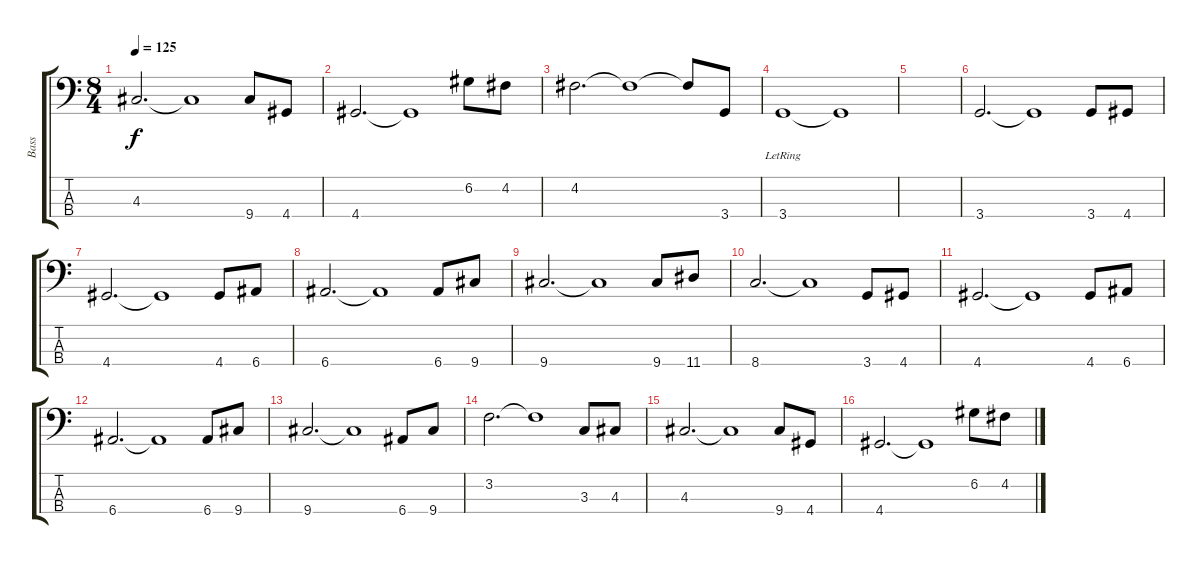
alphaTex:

\track ("Bass" "Bass") {instrument electricbassfinger}
\staff {score tabs}
\tuning (G2 D2 A1 E1) {hide}
\ts (8 4)
\tempo 125
\clef f4
\ks c
4.3.2{d dy f} 4.3{t}.1 9.4.8 4.4.8 |
4.4.2{d} 4.4{t}.1 6.2.8 4.2.8 |
4.2.2{d} 4.2{t}.1 4.2{t}.8 3.4.8 |
3.4{lr}.1 3.4{t}.1 |
|
3.4.2{d} 3.4{t}.1 3.4.8 4.4.8 |
4.4.2{d} 4.4{t}.1 4.4.8 6.4.8 |
6.4.2{d} 6.4{t}.1 6.4.8 9.4.8 |
9.4.2{d} 9.4{t}.1 9.4.8 11.4.8 |
8.4.2{d} 8.4{t}.1 3.4.8 4.4.8 |
4.4.2{d} 4.4{t}.1 4.4.8 6.4.8 |
6.4.2{d} 6.4{t}.1 6.4.8 9.4.8 |
9.4.2{d} 9.4{t}.1 6.4.8 9.4.8 |
3.2.2{d} 3.2{t}.1 3.3.8 4.3.8 |
4.3.2{d} 4.3{t}.1 9.4.8 4.4.8 |
4.4.2{d} 4.4{t}.1 6.2.8 4.2.8
